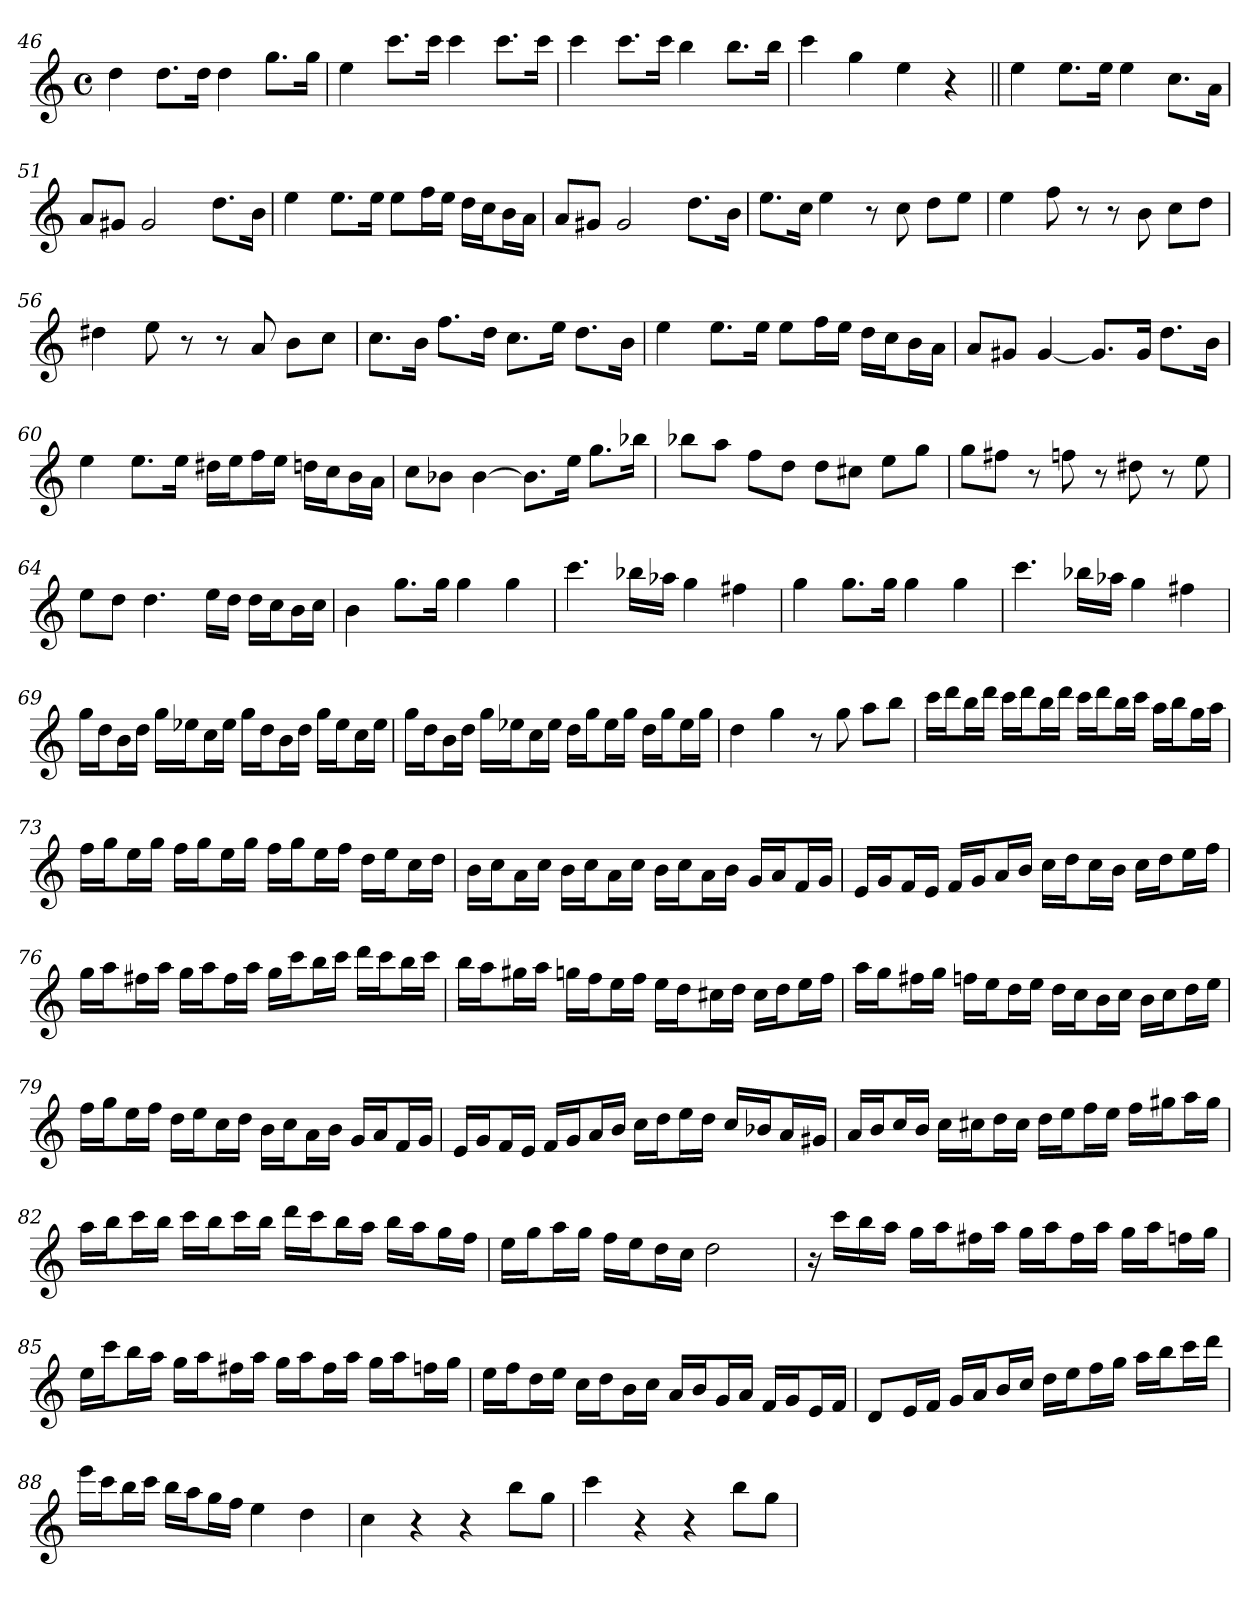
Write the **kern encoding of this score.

**kern
*part1
*staff1
*clefG2
*k[]
*a:
*M4/4
*met(c)
=46
4dd
8.dd\L
16dd\Jk
4dd
8.gg\L
16gg\Jk
=47
4ee
8.ccc\L
16ccc\Jk
4ccc
8.ccc\L
16ccc\Jk
=48
4ccc
8.ccc\L
16ccc\Jk
4bb
8.bb\L
16bb\Jk
=49
4ccc
4gg
4ee
4r
=50||
4ee
8.ee\L
16ee\Jk
4ee
8.cc\L
16a\Jk
=51
8a/L
8g#X/J
2g#
8.dd\L
16b\Jk
=52
4ee
8.ee\L
16ee\Jk
8ee\L
16ff\L
16ee\JJ
16dd\LL
16cc\J
16b\L
16a\JJ
=53
8a/L
8g#X/J
2g#
8.dd\L
16b\Jk
=54
8.ee\L
16cc\Jk
4ee
8r
8cc
8dd\L
8ee\J
=55
4ee
8ff
8r
8r
8b
8cc\L
8dd\J
=56
4dd#X
8ee
8r
8r
8a
8b\L
8cc\J
=57
8.cc\L
16b\Jk
8.ff\L
16dd\Jk
8.cc\L
16ee\Jk
8.dd\L
16b\Jk
=58
4ee
8.ee\L
16ee\Jk
8ee\L
16ff\L
16ee\JJ
16dd\LL
16cc\J
16b\L
16a\JJ
=59
8a/L
8g#X/J
[4g#
8.g#/L]
16g#/Jk
8.dd\L
16b\Jk
=60
4ee
8.ee\L
16ee\Jk
16dd#X\LL
16ee\J
16ff\L
16ee\JJ
16ddn\LL
16cc\J
16b\L
16a\JJ
=61
8cc\L
8b-X\J
[4b-
8.b-\L]
16ee\Jk
8.gg\L
16bb-X\Jk
=62
8bb-X\L
8aa\J
8ff\L
8dd\J
8dd\L
8cc#X\J
8ee\L
8gg\J
=63
8gg\L
8ff#X\J
8r
8ffn
8r
8dd#X
8r
8ee
=64
8ee\L
8dd\J
4.dd
16ee\LL
16dd\JJ
16dd\LL
16cc\J
16b\L
16cc\JJ
=65
4b
8.gg\L
16gg\Jk
4gg
4gg
=66
4.ccc
16bb-X\LL
16aa-X\JJ
4gg
4ff#X
=67
4gg
8.gg\L
16gg\Jk
4gg
4gg
=68
4.ccc
16bb-X\LL
16aa-X\JJ
4gg
4ff#X
=69
16gg\LL
16dd\J
16b\L
16dd\JJ
16gg\LL
16ee-X\J
16cc\L
16ee-\JJ
16gg\LL
16dd\J
16b\L
16dd\JJ
16gg\LL
16ee-\J
16cc\L
16ee-\JJ
=70
16gg\LL
16dd\J
16b\L
16dd\JJ
16gg\LL
16ee-X\J
16cc\L
16ee-\JJ
16dd\LL
16gg\J
16ee-\L
16gg\JJ
16dd\LL
16gg\J
16ee-\L
16gg\JJ
=71
4dd
4gg:
8r
8gg
8aa\L
8bb\J
=72
16ccc\LL
16ddd\J
16bb\L
16ddd\JJ
16ccc\LL
16ddd\J
16bb\L
16ddd\JJ
16ccc\LL
16ddd\J
16bb\L
16ccc\JJ
16aa\LL
16bb\J
16gg\L
16aa\JJ
=73
16ff\LL
16gg\J
16ee\L
16gg\JJ
16ff\LL
16gg\J
16ee\L
16gg\JJ
16ff\LL
16gg\J
16ee\L
16ff\JJ
16dd\LL
16ee\J
16cc\L
16dd\JJ
=74
16b\LL
16cc\J
16a\L
16cc\JJ
16b\LL
16cc\J
16a\L
16cc\JJ
16b\LL
16cc\J
16a\L
16b\JJ
16g/LL
16a/J
16f/L
16g/JJ
=75
16e/LL
16g/J
16f/L
16e/JJ
16f/LL
16g/J
16a/L
16b/JJ
16cc\LL
16dd\J
16cc\L
16b\JJ
16cc\LL
16dd\J
16ee\L
16ff\JJ
=76
16gg\LL
16aa\J
16ff#X\L
16aa\JJ
16gg\LL
16aa\J
16ff#\L
16aa\JJ
16gg\LL
16ccc\J
16bb\L
16ccc\JJ
16ddd\LL
16ccc\J
16bb\L
16ccc\JJ
=77
16bb\LL
16aa\J
16gg#X\L
16aa\JJ
16ggn\LL
16ff\J
16ee\L
16ff\JJ
16ee\LL
16dd\J
16cc#X\L
16dd\JJ
16cc#\LL
16dd\J
16ee\L
16ff\JJ
=78
16aa\LL
16gg\J
16ff#X\L
16gg\JJ
16ffn\LL
16ee\J
16dd\L
16ee\JJ
16dd\LL
16cc\J
16b\L
16cc\JJ
16b\LL
16cc\J
16dd\L
16ee\JJ
=79
16ff\LL
16gg\J
16ee\L
16ff\JJ
16dd\LL
16ee\J
16cc\L
16dd\JJ
16b\LL
16cc\J
16a\L
16b\JJ
16g/LL
16a/J
16f/L
16g/JJ
=80
16e/LL
16g/J
16f/L
16e/JJ
16f/LL
16g/J
16a/L
16b/JJ
16cc\LL
16dd\J
16ee\L
16dd\JJ
16cc/LL
16b-X/J
16a/L
16g#X/JJ
=81
16a/LL
16b/J
16cc/L
16b/JJ
16cc\LL
16cc#X\J
16dd\L
16cc#\JJ
16dd\LL
16ee\J
16ff\L
16ee\JJ
16ff\LL
16gg#X\J
16aa\L
16gg#\JJ
=82
16aa\LL
16bb\J
16ccc\L
16bb\JJ
16ccc\LL
16bb\J
16ccc\L
16bb\JJ
16ddd\LL
16ccc\J
16bb\L
16aa\JJ
16bb\LL
16aa\J
16gg\L
16ff\JJ
=83
16ee\LL
16gg\J
16aa\L
16gg\JJ
16ff\LL
16ee\J
16dd\L
16cc\JJ
2dd
=84
16r
16ccc\LL
16bb\
16aa\JJ
16gg\LL
16aa\J
16ff#X\L
16aa\JJ
16gg\LL
16aa\J
16ff#\L
16aa\JJ
16gg\LL
16aa\J
16ffn\L
16gg\JJ
=85
16ee\LL
16ccc\J
16bb\L
16aa\JJ
16gg\LL
16aa\J
16ff#X\L
16aa\JJ
16gg\LL
16aa\J
16ff#\L
16aa\JJ
16gg\LL
16aa\J
16ffn\L
16gg\JJ
=86
16ee\LL
16ff\J
16dd\L
16ee\JJ
16cc\LL
16dd\J
16b\L
16cc\JJ
16a/LL
16b/J
16g/L
16a/JJ
16f/LL
16g/J
16e/L
16f/JJ
=87
8d/L
16e/L
16f/JJ
16g/LL
16a/J
16b/L
16cc/JJ
16dd\LL
16ee\J
16ff\L
16gg\JJ
16aa\LL
16bb\J
16ccc\L
16ddd\JJ
=88
16eee\LL
16ccc\J
16bb\L
16ccc\JJ
16bb\LL
16aa\J
16gg\L
16ff\JJ
4ee
4dd
=89
4cc
4r
4r
8bb\L
8gg\J
=90
4ccc
4r
4r
8bb\L
8gg\J
=
*-
